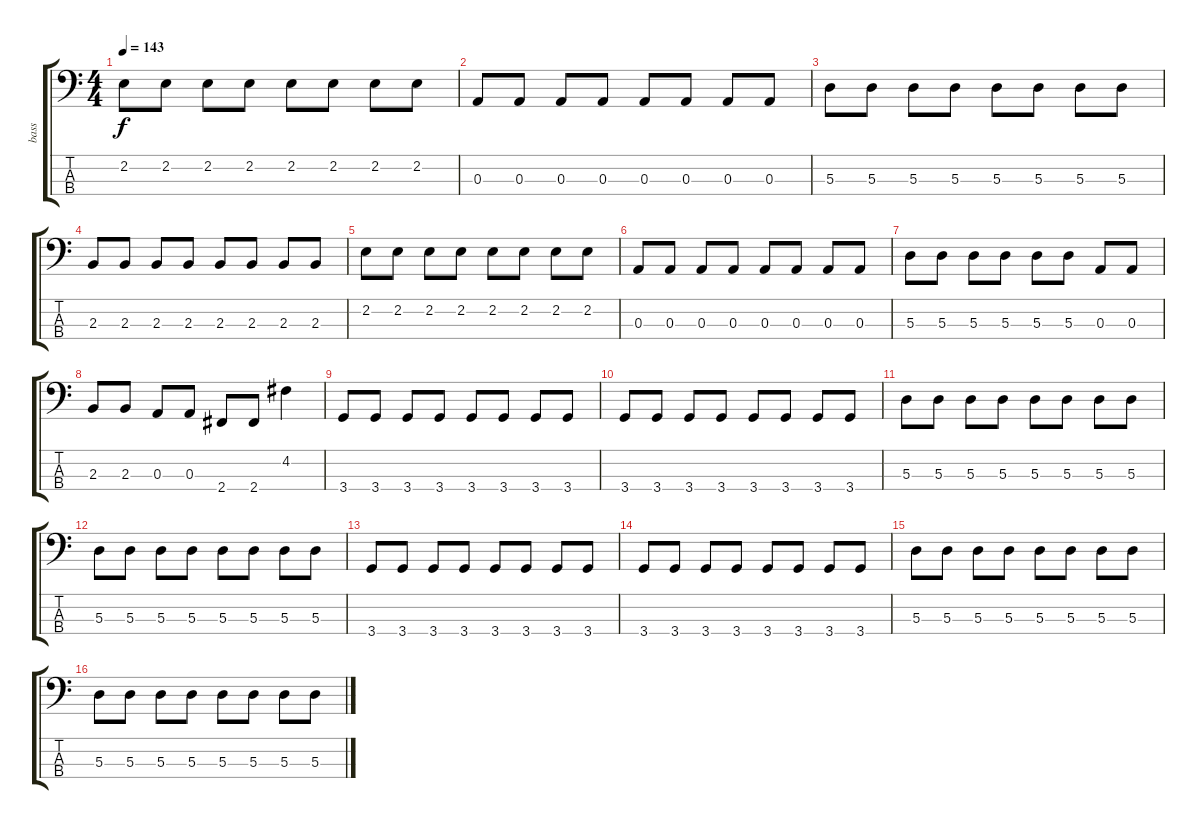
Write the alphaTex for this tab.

\track ("bass" "bass") {instrument electricbasspick}
\staff {score tabs}
\tuning (G2 D2 A1 E1) {hide}
\ts (4 4)
\tempo 143
\clef f4
\ks c
2.2.8{dy f} 2.2.8 2.2.8 2.2.8 2.2.8 2.2.8 2.2.8 2.2.8 |
0.3.8 0.3.8 0.3.8 0.3.8 0.3.8 0.3.8 0.3.8 0.3.8 |
5.3.8 5.3.8 5.3.8 5.3.8 5.3.8 5.3.8 5.3.8 5.3.8 |
2.3.8 2.3.8 2.3.8 2.3.8 2.3.8 2.3.8 2.3.8 2.3.8 |
2.2.8 2.2.8 2.2.8 2.2.8 2.2.8 2.2.8 2.2.8 2.2.8 |
0.3.8 0.3.8 0.3.8 0.3.8 0.3.8 0.3.8 0.3.8 0.3.8 |
5.3.8 5.3.8 5.3.8 5.3.8 5.3.8 5.3.8 0.3.8 0.3.8 |
2.3.8 2.3.8 0.3.8 0.3.8 2.4.8 2.4.8 4.2.4 |
3.4.8 3.4.8 3.4.8 3.4.8 3.4.8 3.4.8 3.4.8 3.4.8 |
3.4.8 3.4.8 3.4.8 3.4.8 3.4.8 3.4.8 3.4.8 3.4.8 |
5.3.8 5.3.8 5.3.8 5.3.8 5.3.8 5.3.8 5.3.8 5.3.8 |
5.3.8 5.3.8 5.3.8 5.3.8 5.3.8 5.3.8 5.3.8 5.3.8 |
3.4.8 3.4.8 3.4.8 3.4.8 3.4.8 3.4.8 3.4.8 3.4.8 |
3.4.8 3.4.8 3.4.8 3.4.8 3.4.8 3.4.8 3.4.8 3.4.8 |
5.3.8 5.3.8 5.3.8 5.3.8 5.3.8 5.3.8 5.3.8 5.3.8 |
5.3.8 5.3.8 5.3.8 5.3.8 5.3.8 5.3.8 5.3.8 5.3.8
